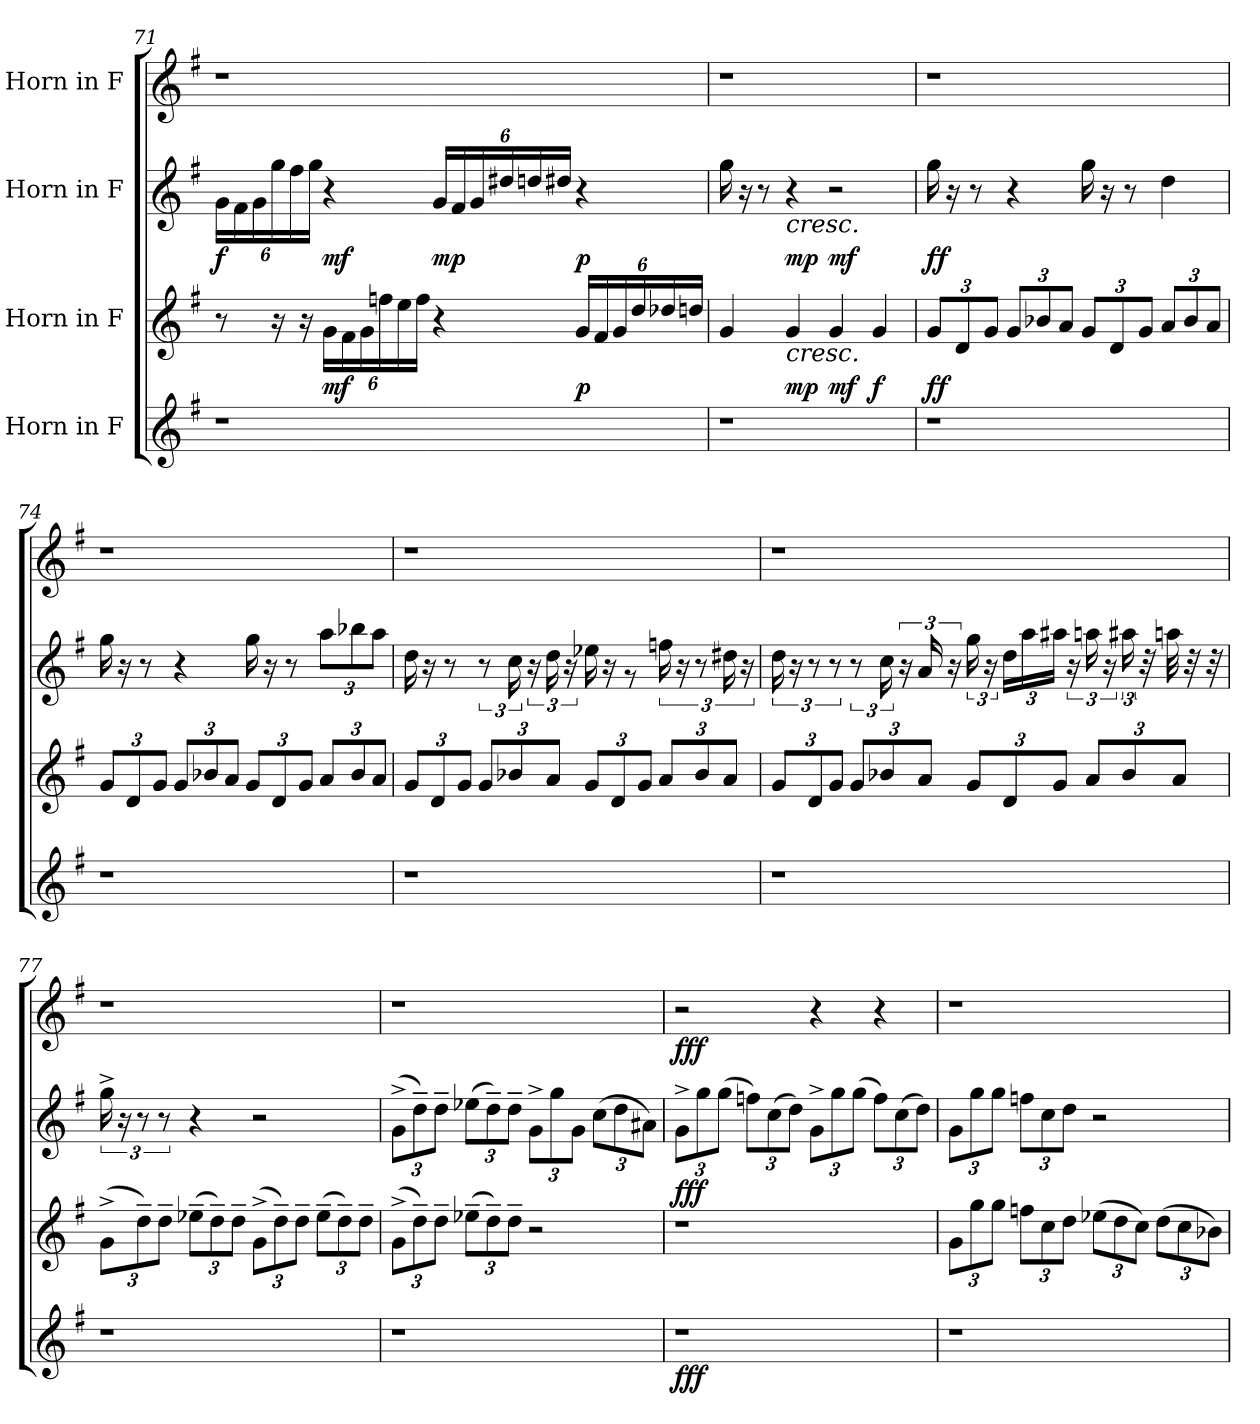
**kern	**dynam	**kern	**dynam	**kern	**dynam	**kern	**dynam
*part4	*part4	*part3	*part3	*part2	*part2	*part1	*part1
*staff4	*staff4	*staff3	*staff3	*staff2	*staff2	*staff1	*staff1
*I"Horn in F	*	*I"Horn in F	*	*I"Horn in F	*	*I"Horn in F	*
!!LO:LB:g=z
*clefG2	*	*clefG2	*	*clefG2	*	*clefG2	*
*ITrd4c7	*	*ITrd4c7	*	*ITrd4c7	*	*ITrd4c7	*
*k[]	*	*k[]	*	*k[]	*	*k[]	*
*	*	*	*	*Xbrackettup	*	*	*
=71	=71	=71	=71	=71	=71	=71	=71
!	!	!	!	!	!LO:DY:b	!	!
1r	.	8r	.	24c\LL	f	1r	.
.	.	.	.	24B\	.	.	.
.	.	.	.	24c\	.	.	.
.	.	16r	.	24cc\	.	.	.
.	.	.	.	24b\	.	.	.
.	.	16r	.	.	.	.	.
.	.	.	.	24cc\JJ	.	.	.
*	*	*Xbrackettup	*	*	*	*	*
!	!	!	!LO:DY:b	!	!LO:DY:b	!	!
.	.	24c\LL	mf	4r	mf	.	.
.	.	24B\	.	.	.	.	.
.	.	24c\	.	.	.	.	.
.	.	24b-X\	.	.	.	.	.
.	.	24a\	.	.	.	.	.
.	.	24b-\JJ	.	.	.	.	.
!	!	!	!	!	!LO:DY:b	!	!
.	.	4r	.	24c/LL	mp	.	.
.	.	.	.	24B/	.	.	.
.	.	.	.	24c/	.	.	.
.	.	.	.	24g#X/	.	.	.
.	.	.	.	24gn/	.	.	.
.	.	.	.	24g#X/JJ	.	.	.
!	!	!	!LO:DY:b	!	!LO:DY:b	!	!
.	.	24c/LL	p	4r	p	.	.
.	.	24B/	.	.	.	.	.
.	.	24c/	.	.	.	.	.
.	.	24g/	.	.	.	.	.
.	.	24g-X/	.	.	.	.	.
.	.	24gn/JJ	.	.	.	.	.
=72	=72	=72	=72	=72	=72	=72	=72
1r	.	4c/	.	16cc\	.	1r	.
.	.	.	.	16r	.	.	.
.	.	.	.	8r	.	.	.
!	!	!	!LO:HP:b	!	!LO:HP:b	!	!
!	!	!	!LO:DY:n=1:b	!	!LO:DY:n=1:b	!	!
.	.	4c/	< mp	4r	< mp	.	.
!	!	!	!LO:DY:n=2:b	!	!LO:DY:n=2:b	!	!
.	.	4c/	mf	2r	mf	.	.
!	!	!	!LO:DY:n=3:b	!	!	!	!
.	.	4c/	f	.	.	.	.
!!LO:LB:g=z
=73	=73	=73	=73	=73	=73	=73	=73
!	!	!	!LO:DY:b	!	!LO:DY:b	!	!
1r	.	12c/L	ff	16cc\	ff	1r	.
.	.	.	.	16r	.	.	.
.	.	12G/	[	.	.	.	.
.	.	.	.	8r	[	.	.
.	.	12c/J	.	.	.	.	.
.	.	12c/L	.	4r	.	.	.
.	.	12e-X/	.	.	.	.	.
.	.	12d/J	.	.	.	.	.
.	.	12c/L	.	16cc\	.	.	.
.	.	.	.	16r	.	.	.
.	.	12G/	.	.	.	.	.
.	.	.	.	8r	.	.	.
.	.	12c/J	.	.	.	.	.
.	.	12d/L	.	4g\	.	.	.
.	.	12e-/	.	.	.	.	.
.	.	12d/J	.	.	.	.	.
=74	=74	=74	=74	=74	=74	=74	=74
1r	.	12c/L	.	16cc\	.	1r	.
.	.	.	.	16r	.	.	.
.	.	12G/	.	.	.	.	.
.	.	.	.	8r	.	.	.
.	.	12c/J	.	.	.	.	.
.	.	12c/L	.	4r	.	.	.
.	.	12e-X/	.	.	.	.	.
.	.	12d/J	.	.	.	.	.
.	.	12c/L	.	16cc\	.	.	.
.	.	.	.	16r	.	.	.
.	.	12G/	.	.	.	.	.
.	.	.	.	8r	.	.	.
.	.	12c/J	.	.	.	.	.
.	.	12d/L	.	12dd\L	.	.	.
.	.	12e-/	.	12ee-X\	.	.	.
.	.	12d/J	.	12dd\J	.	.	.
!!LO:PB:g=z
=75	=75	=75	=75	=75	=75	=75	=75
1r	.	12c/L	.	16g\	.	1r	.
.	.	.	.	16r	.	.	.
.	.	12G/	.	.	.	.	.
.	.	.	.	8r	.	.	.
.	.	12c/J	.	.	.	.	.
*	*	*	*	*brackettup	*	*	*
.	.	12c/L	.	12r	.	.	.
.	.	12e-X/	.	24f\	.	.	.
.	.	.	.	24r	.	.	.
.	.	12d/J	.	24g\	.	.	.
.	.	.	.	24r	.	.	.
.	.	12c/L	.	16a-X\	.	.	.
.	.	.	.	16r	.	.	.
.	.	12G/	.	.	.	.	.
.	.	.	.	8rg	.	.	.
.	.	12c/J	.	.	.	.	.
.	.	12d/L	.	24b-X\	.	.	.
.	.	.	.	24r	.	.	.
.	.	12e-/	.	12r	.	.	.
.	.	12d/J	.	24g#X\	.	.	.
.	.	.	.	24r	.	.	.
=76	=76	=76	=76	=76	=76	=76	=76
1r	.	12c/L	.	24g\	.	1r	.
.	.	.	.	24r	.	.	.
.	.	12G/	.	12r	.	.	.
.	.	12c/J	.	12r	.	.	.
.	.	12c/L	.	12r	.	.	.
.	.	12e-X/	.	24f\	.	.	.
.	.	.	.	24r	.	.	.
.	.	12d/J	.	24d/	.	.	.
.	.	.	.	24r	.	.	.
.	.	12c/L	.	24cc\	.	.	.
.	.	.	.	24r	.	.	.
.	.	12G/	.	24g\LL	.	.	.
.	.	.	.	24dd\	.	.	.
.	.	12c/J	.	24dd#X\JJ	.	.	.
.	.	.	.	24r	.	.	.
.	.	12d/L	.	24ddn\	.	.	.
.	.	.	.	24r	.	.	.
.	.	12e-/	.	24dd#X\	.	.	.
.	.	.	.	32r	.	.	.
.	.	.	.	32ddn\	.	.	.
.	.	12d/J	.	.	.	.	.
.	.	.	.	32r	.	.	.
.	.	.	.	32r	.	.	.
!!LO:LB:g=z
=77	=77	=77	=77	=77	=77	=77	=77
*	*	*	*	*	*	*MM100	*
1r	.	(12c^\L	.	24cc^\	.	1r	.
.	.	.	.	24r	.	.	.
.	.	12g~\)	.	12r	.	.	.
.	.	12g~\J	.	12r	.	.	.
.	.	(12a-X~\L	.	4r	.	.	.
.	.	12g~\)	.	.	.	.	.
.	.	12g~\J	.	.	.	.	.
.	.	(12c^\L	.	2r	.	.	.
.	.	12g~\)	.	.	.	.	.
.	.	12g~\J	.	.	.	.	.
.	.	(12a-~\L	.	.	.	.	.
.	.	12g~\)	.	.	.	.	.
.	.	12g~\J	.	.	.	.	.
=78	=78	=78	=78	=78	=78	=78	=78
*	*	*	*	*Xbrackettup	*	*	*
1r	.	(12c^\L	.	(12c^\L	.	1r	.
.	.	12g~\)	.	12g~\)	.	.	.
.	.	12g~\J	.	12g~\J	.	.	.
.	.	(12a-X~\L	.	(12a-X\L	.	.	.
.	.	12g~\)	.	12g~\)	.	.	.
.	.	12g~\J	.	12g~\J	.	.	.
.	.	2r	.	12c^\L	.	.	.
.	.	.	.	12cc\	.	.	.
.	.	.	.	12c\J	.	.	.
.	.	.	.	(12f\L	.	.	.
.	.	.	.	12g\	.	.	.
.	.	.	.	12d#X\J)	.	.	.
=79	=79	=79	=79	=79	=79	=79	=79
!	!LO:DY:b	!	!	!	!LO:DY:b	!	!LO:DY:b
1r	fff	1r	.	12c^\L	fff	2r	fff
.	.	.	.	12cc\	.	.	.
.	.	.	.	(12cc\J	.	.	.
.	.	.	.	12b-X\L)	.	.	.
.	.	.	.	(12f\	.	.	.
.	.	.	.	12g\J)	.	.	.
.	.	.	.	12c^\L	.	4r	.
.	.	.	.	12cc\	.	.	.
.	.	.	.	(12cc\J	.	.	.
.	.	.	.	12b-\L)	.	4r	.
.	.	.	.	(12f\	.	.	.
.	.	.	.	12g\J)	.	.	.
!!LO:LB:g=z
=80	=80	=80	=80	=80	=80	=80	=80
1r	.	12c\L	.	12c\L	.	1r	.
.	.	12cc\	.	12cc\	.	.	.
.	.	12cc\J	.	12cc\J	.	.	.
.	.	12b-X\L	.	12b-X\L	.	.	.
.	.	12f\	.	12f\	.	.	.
.	.	12g\J	.	12g\J	.	.	.
.	.	(12a-X\L	.	2r	.	.	.
.	.	12g\	.	.	.	.	.
.	.	12f\J)	.	.	.	.	.
.	.	(12g\L	.	.	.	.	.
.	.	12f\	.	.	.	.	.
.	.	12e-X\J)	.	.	.	.	.
=	=	=	=	=	=	=	=
*-	*-	*-	*-	*-	*-	*-	*-
